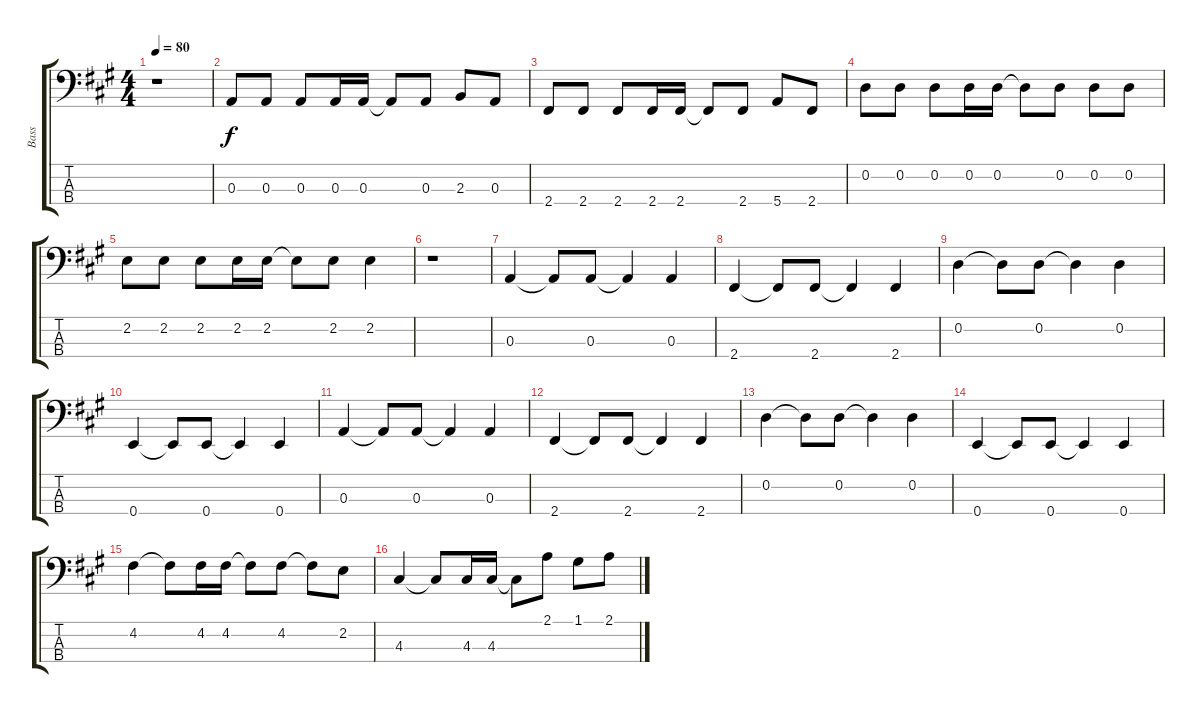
\track ("Bass" "Bass") {instrument electricbassfinger}
\staff {score tabs}
\tuning (G2 D2 A1 E1) {hide}
\ts (4 4)
\tempo 80
\clef f4
\ks a
r.1{dy f instrument electricbassfinger} |
0.3.8 0.3.8 0.3.8 0.3.16 0.3.16 0.3{t}.8 0.3.8 2.3.8 0.3.8 |
2.4.8 2.4.8 2.4.8 2.4.16 2.4.16 2.4{t}.8 2.4.8 5.4.8 2.4.8 |
0.2.8 0.2.8 0.2.8 0.2.16 0.2.16 0.2{t}.8 0.2.8 0.2.8 0.2.8 |
2.2.8 2.2.8 2.2.8 2.2.16 2.2.16 2.2{t}.8 2.2.8 2.2.4 |
r.1 |
0.3.4 0.3{t}.8 0.3.8 0.3{t}.4 0.3.4 |
2.4.4 2.4{t}.8 2.4.8 2.4{t}.4 2.4.4 |
0.2.4 0.2{t}.8 0.2.8 0.2{t}.4 0.2.4 |
0.4.4 0.4{t}.8 0.4.8 0.4{t}.4 0.4.4 |
0.3.4 0.3{t}.8 0.3.8 0.3{t}.4 0.3.4 |
2.4.4 2.4{t}.8 2.4.8 2.4{t}.4 2.4.4 |
0.2.4 0.2{t}.8 0.2.8 0.2{t}.4 0.2.4 |
0.4.4 0.4{t}.8 0.4.8 0.4{t}.4 0.4.4 |
4.2.4 4.2{t}.8 4.2.16 4.2.16 4.2{t}.8 4.2.8 4.2{t}.8 2.2.8 |
4.3.4 4.3{t}.8 4.3.16 4.3.16 4.3{t}.8 2.1.8 1.1.8 2.1.8
